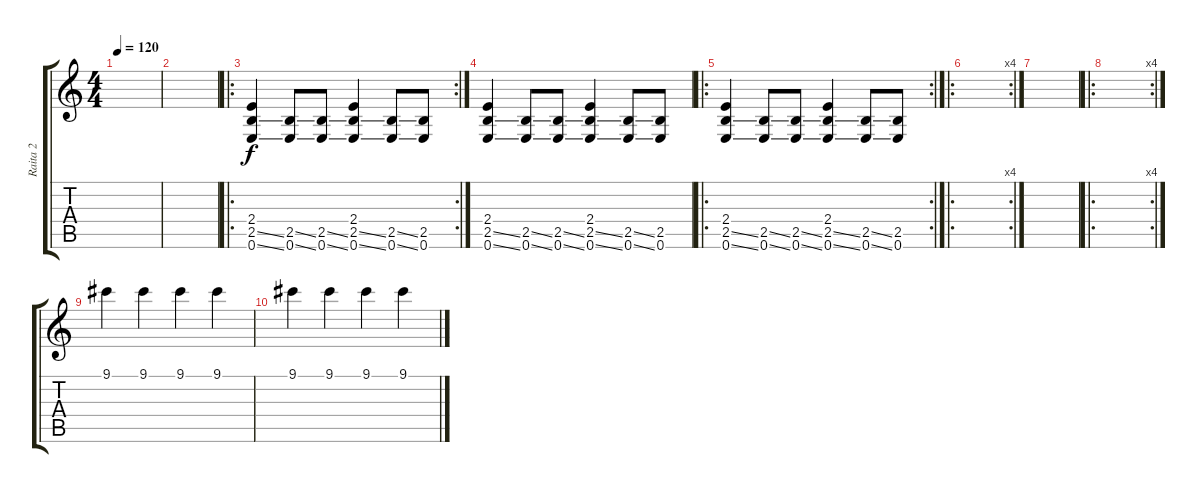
\track ("Raita 2" "Raita 2") {instrument distortionguitar}
\staff {score tabs}
\tuning (E4 B3 G3 D3 A2 E2) {hide}
\ts (4 4)
\tempo 120
\clef g2
\ks c
|
|
\ro
\rc 2
(2.4 2.5{ss} 0.6{ss}).4 (2.5{ss} 0.6{ss}).8 (2.5{ss} 0.6{ss}).8 (2.4 2.5{ss} 0.6{ss}).4 (2.5{ss} 0.6{ss}).8 (2.5 0.6).8 |
(2.4 2.5{ss} 0.6{ss}).4 (2.5{ss} 0.6{ss}).8 (2.5{ss} 0.6{ss}).8 (2.4 2.5{ss} 0.6{ss}).4 (2.5{ss} 0.6{ss}).8 (2.5 0.6).8 |
\ro
\rc 2
(2.4 2.5{ss} 0.6{ss}).4 (2.5{ss} 0.6{ss}).8 (2.5{ss} 0.6{ss}).8 (2.4 2.5{ss} 0.6{ss}).4 (2.5{ss} 0.6{ss}).8 (2.5 0.6).8 |
\ro
\rc 4
|
|
\ro
\rc 4
|
9.1.4 9.1.4 9.1.4 9.1.4 |
9.1.4 9.1.4 9.1.4 9.1.4
